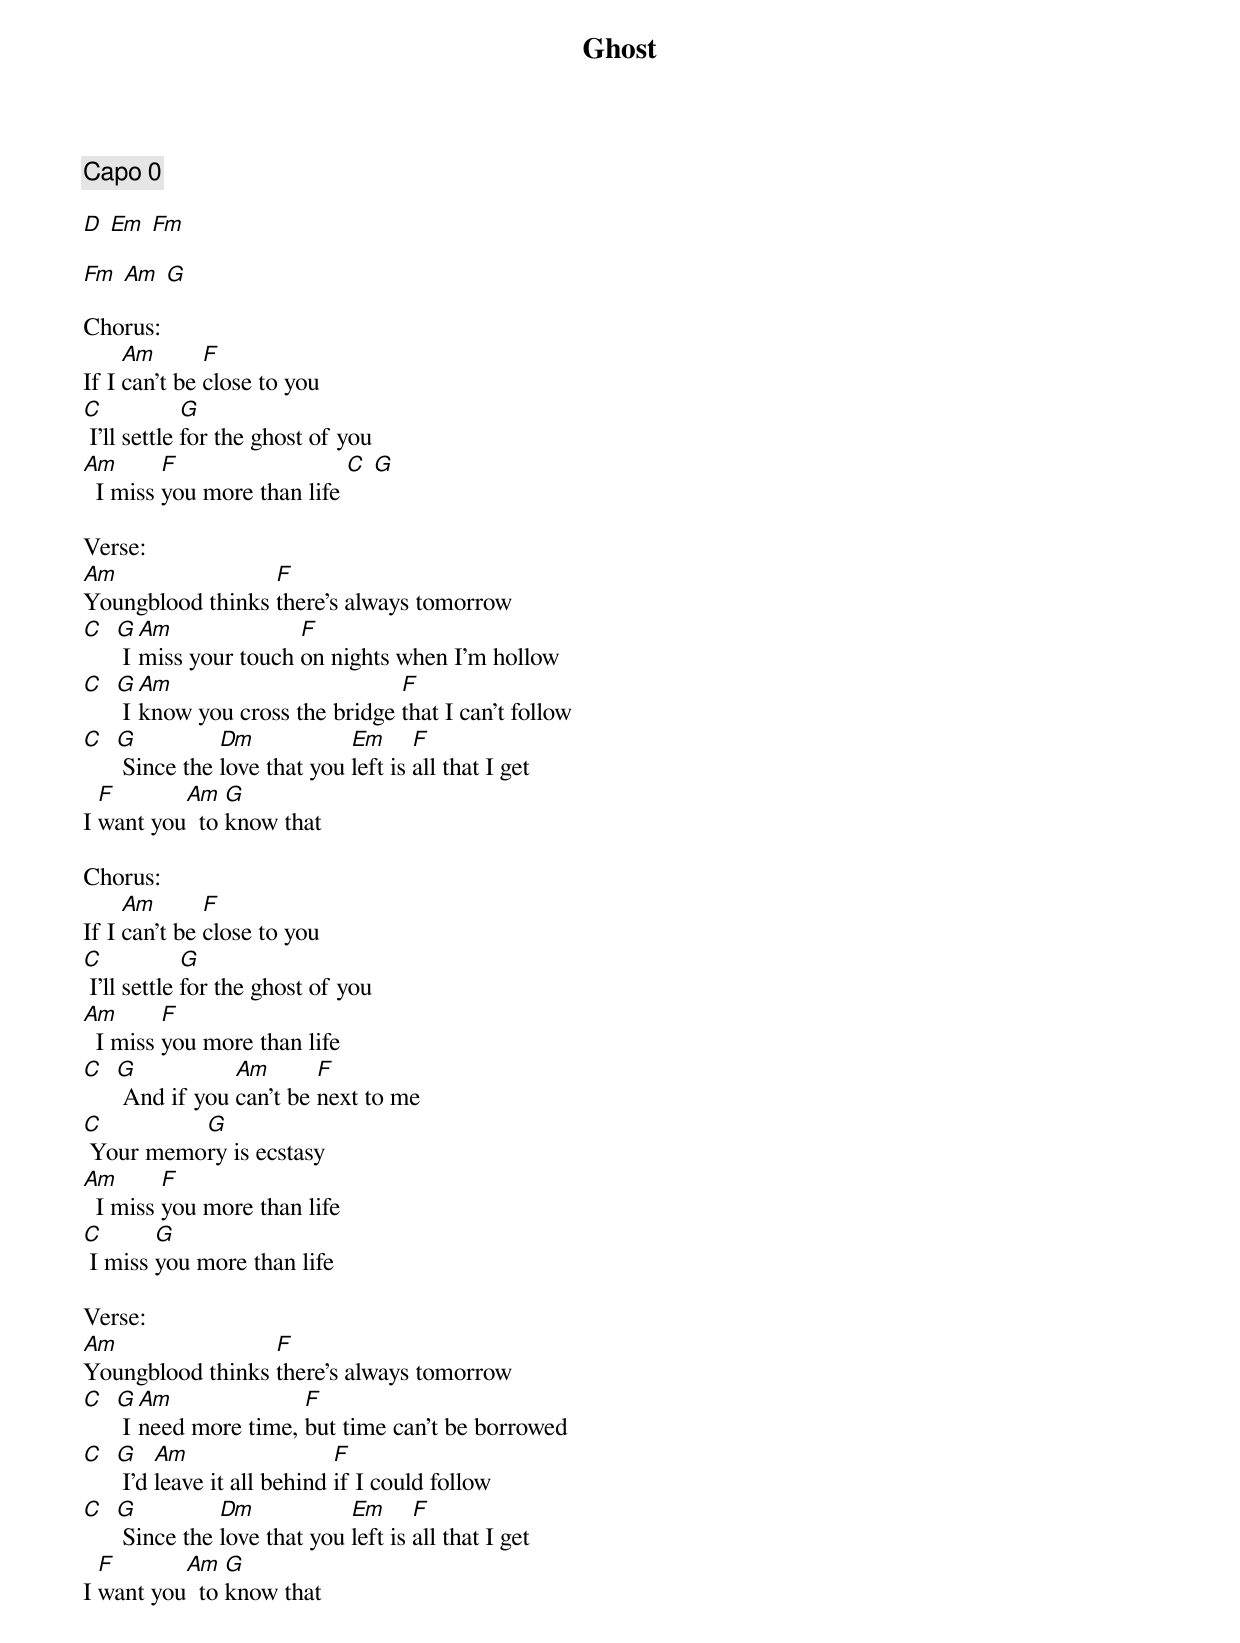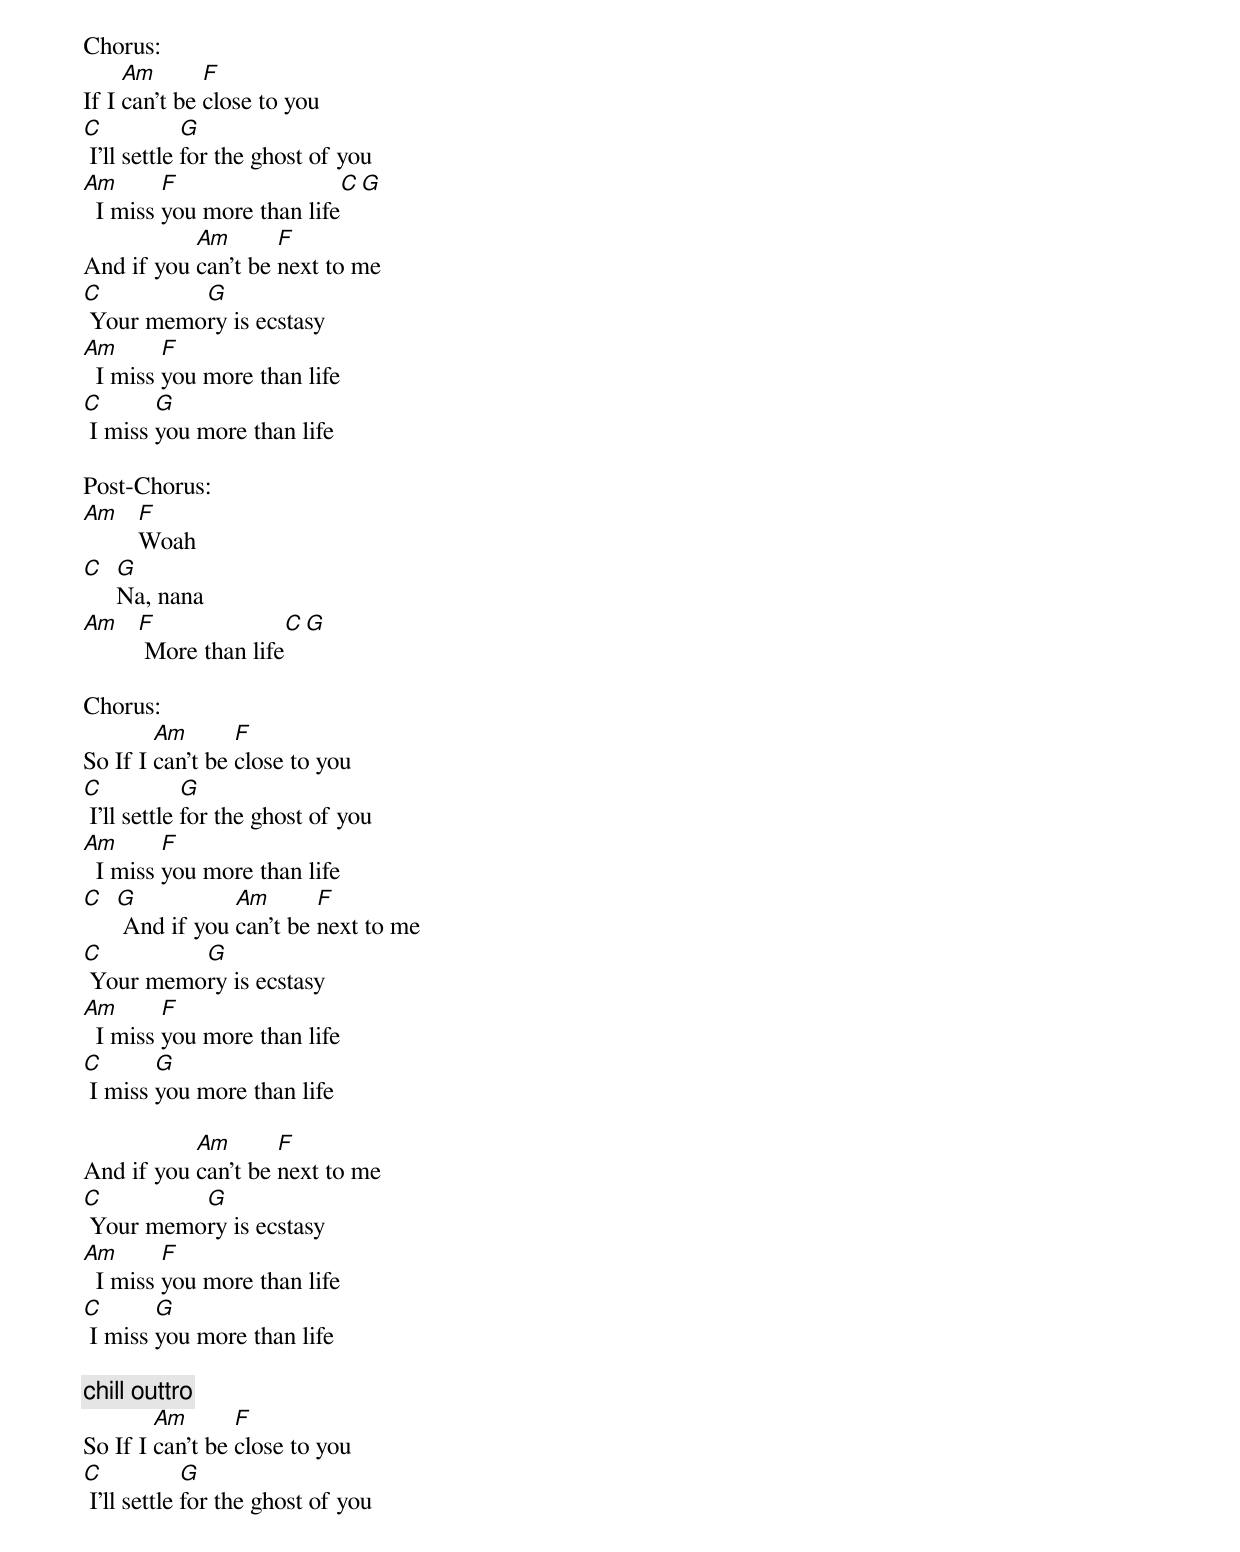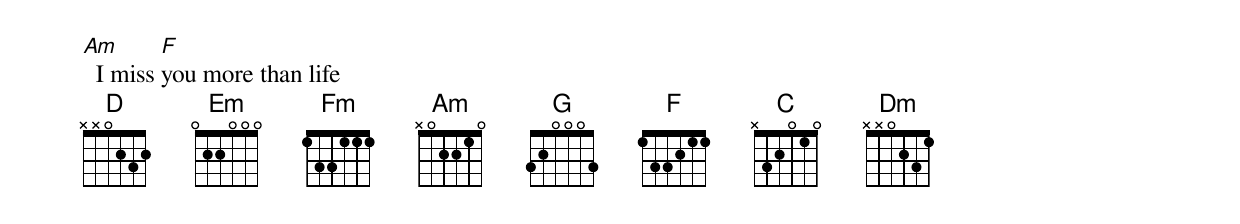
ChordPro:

{title:Ghost}
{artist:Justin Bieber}
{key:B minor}
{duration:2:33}
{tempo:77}
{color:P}

{comment: Capo 0}

[D] [Em] [Fm]

[Fm] [Am] [G]

Chorus:
If I [Am]can't be [F]close to you
[C] I'll settle [G]for the ghost of you
[Am]  I miss [F]you more than life [C] [G]

Verse:
[Am]Youngblood thinks [F]there's always tomorrow
[C]  [G] I [Am]miss your touch [F]on nights when I'm hollow
[C]  [G] I [Am]know you cross the bridge [F]that I can't follow
[C]  [G] Since the [Dm]love that you [Em]left is [F]all that I get
I [F]want you[Am]  to [G]know that

Chorus:
If I [Am]can't be [F]close to you
[C] I'll settle [G]for the ghost of you
[Am]  I miss [F]you more than life
[C]  [G] And if you [Am]can't be [F]next to me
[C] Your memo[G]ry is ecstasy
[Am]  I miss [F]you more than life
[C] I miss [G]you more than life

Verse:
[Am]Youngblood thinks [F]there's always tomorrow
[C]  [G] I [Am]need more time, [F]but time can't be borrowed
[C]  [G] I'd [Am]leave it all behind [F]if I could follow
[C]  [G] Since the [Dm]love that you [Em]left is [F]all that I get
I [F]want you[Am]  to [G]know that

Chorus:
If I [Am]can't be [F]close to you
[C] I'll settle [G]for the ghost of you
[Am]  I miss [F]you more than life[C][G]
And if you [Am]can't be [F]next to me
[C] Your memo[G]ry is ecstasy
[Am]  I miss [F]you more than life
[C] I miss [G]you more than life

Post-Chorus:
[Am]   [F]Woah
[C]  [G]Na, nana
[Am]   [F] More than life[C][G]

Chorus:
So If I [Am]can't be [F]close to you
[C] I'll settle [G]for the ghost of you
[Am]  I miss [F]you more than life
[C]  [G] And if you [Am]can't be [F]next to me
[C] Your memo[G]ry is ecstasy
[Am]  I miss [F]you more than life
[C] I miss [G]you more than life

And if you [Am]can't be [F]next to me
[C] Your memo[G]ry is ecstasy
[Am]  I miss [F]you more than life
[C] I miss [G]you more than life

{c: chill outtro}
So If I [Am]can't be [F]close to you
[C] I'll settle [G]for the ghost of you
[Am]  I miss [F]you more than life
